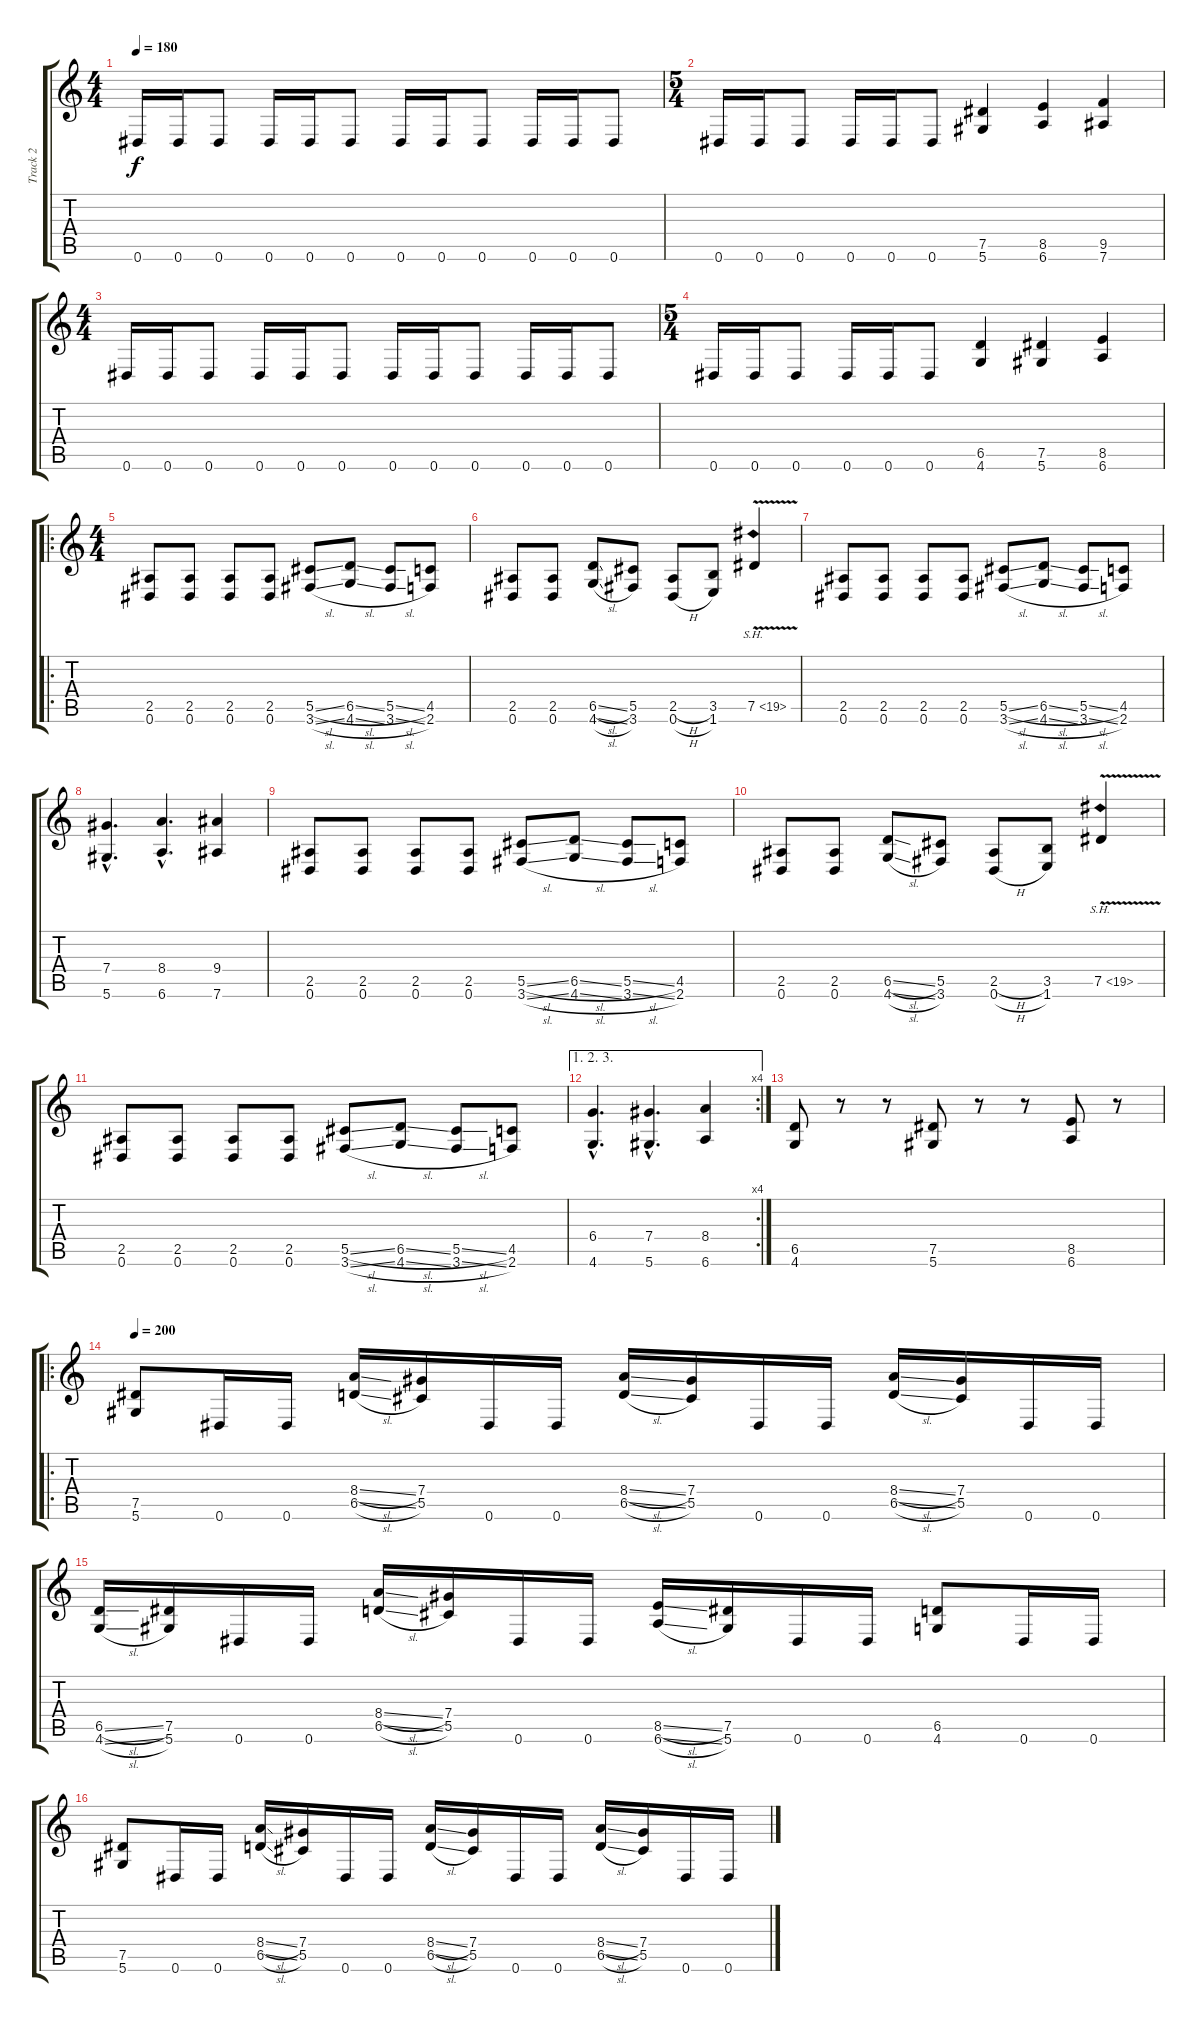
\track ("Track 2" "Track 2") {instrument distortionguitar}
\staff {score tabs}
\tuning (Eb4 Bb3 Gb3 Db3 Ab2 Eb2) {hide}
\ts (4 4)
\tempo 180
\clef g2
\ks c
0.6.16{dy f} 0.6.16 0.6.8 0.6.16 0.6.16 0.6.8 0.6.16 0.6.16 0.6.8 0.6.16 0.6.16 0.6.8 |
\ts (5 4)
0.6.16 0.6.16 0.6.8 0.6.16 0.6.16 0.6.8 (7.5 5.6).4 (8.5 6.6).4 (9.5 7.6).4 |
\ts (4 4)
0.6.16 0.6.16 0.6.8 0.6.16 0.6.16 0.6.8 0.6.16 0.6.16 0.6.8 0.6.16 0.6.16 0.6.8 |
\ts (5 4)
0.6.16 0.6.16 0.6.8 0.6.16 0.6.16 0.6.8 (6.5 4.6).4 (7.5 5.6).4 (8.5 6.6).4 |
\ro
\ts (4 4)
(2.5 0.6).8 (2.5 0.6).8 (2.5 0.6).8 (2.5 0.6).8 (5.5{sl} 3.6{sl}).8 (6.5{sl} 4.6{sl}).8 (5.5{sl} 3.6{sl}).8 (4.5 2.6).8 |
(2.5 0.6).8 (2.5 0.6).8 (6.5{sl} 4.6{sl}).8 (5.5 3.6).8 (2.5{h} 0.6{h}).8 (3.5 1.6).8 7.5{sh 12 v}.4 |
(2.5 0.6).8 (2.5 0.6).8 (2.5 0.6).8 (2.5 0.6).8 (5.5{sl} 3.6{sl}).8 (6.5{sl} 4.6{sl}).8 (5.5{sl} 3.6{sl}).8 (4.5 2.6).8 |
(7.4{hac} 5.6{hac}).4{d} (8.4{hac} 6.6{hac}).4{d} (9.4 7.6).4 |
(2.5 0.6).8 (2.5 0.6).8 (2.5 0.6).8 (2.5 0.6).8 (5.5{sl} 3.6{sl}).8 (6.5{sl} 4.6{sl}).8 (5.5{sl} 3.6{sl}).8 (4.5 2.6).8 |
(2.5 0.6).8 (2.5 0.6).8 (6.5{sl} 4.6{sl}).8 (5.5 3.6).8 (2.5{h} 0.6{h}).8 (3.5 1.6).8 7.5{sh 12 v}.4 |
(2.5 0.6).8 (2.5 0.6).8 (2.5 0.6).8 (2.5 0.6).8 (5.5{sl} 3.6{sl}).8 (6.5{sl} 4.6{sl}).8 (5.5{sl} 3.6{sl}).8 (4.5 2.6).8 |
\ae (1 2 3)
\rc 4
(6.4{hac} 4.6{hac}).4{d} (7.4{hac} 5.6{hac}).4{d} (8.4 6.6).4 |
(6.5 4.6).8 r.8 r.8 (7.5 5.6).8 r.8 r.8 (8.5 6.6).8 r.8 |
\ro
\tempo 200
(7.5 5.6).8 0.6.16 0.6.16 (8.4{sl} 6.5{sl}).16 (7.4 5.5).16 0.6.16 0.6.16 (8.4{sl} 6.5{sl}).16 (7.4 5.5).16 0.6.16 0.6.16 (8.4{sl} 6.5{sl}).16 (7.4 5.5).16 0.6.16 0.6.16 |
(6.5{sl} 4.6{sl}).16 (7.5 5.6).16 0.6.16 0.6.16 (8.4{sl} 6.5{sl}).16 (7.4 5.5).16 0.6.16 0.6.16 (8.5{sl} 6.6{sl}).16 (7.5 5.6).16 0.6.16 0.6.16 (6.5 4.6).8 0.6.16 0.6.16 |
(7.5 5.6).8 0.6.16 0.6.16 (8.4{sl} 6.5{sl}).16 (7.4 5.5).16 0.6.16 0.6.16 (8.4{sl} 6.5{sl}).16 (7.4 5.5).16 0.6.16 0.6.16 (8.4{sl} 6.5{sl}).16 (7.4 5.5).16 0.6.16 0.6.16
